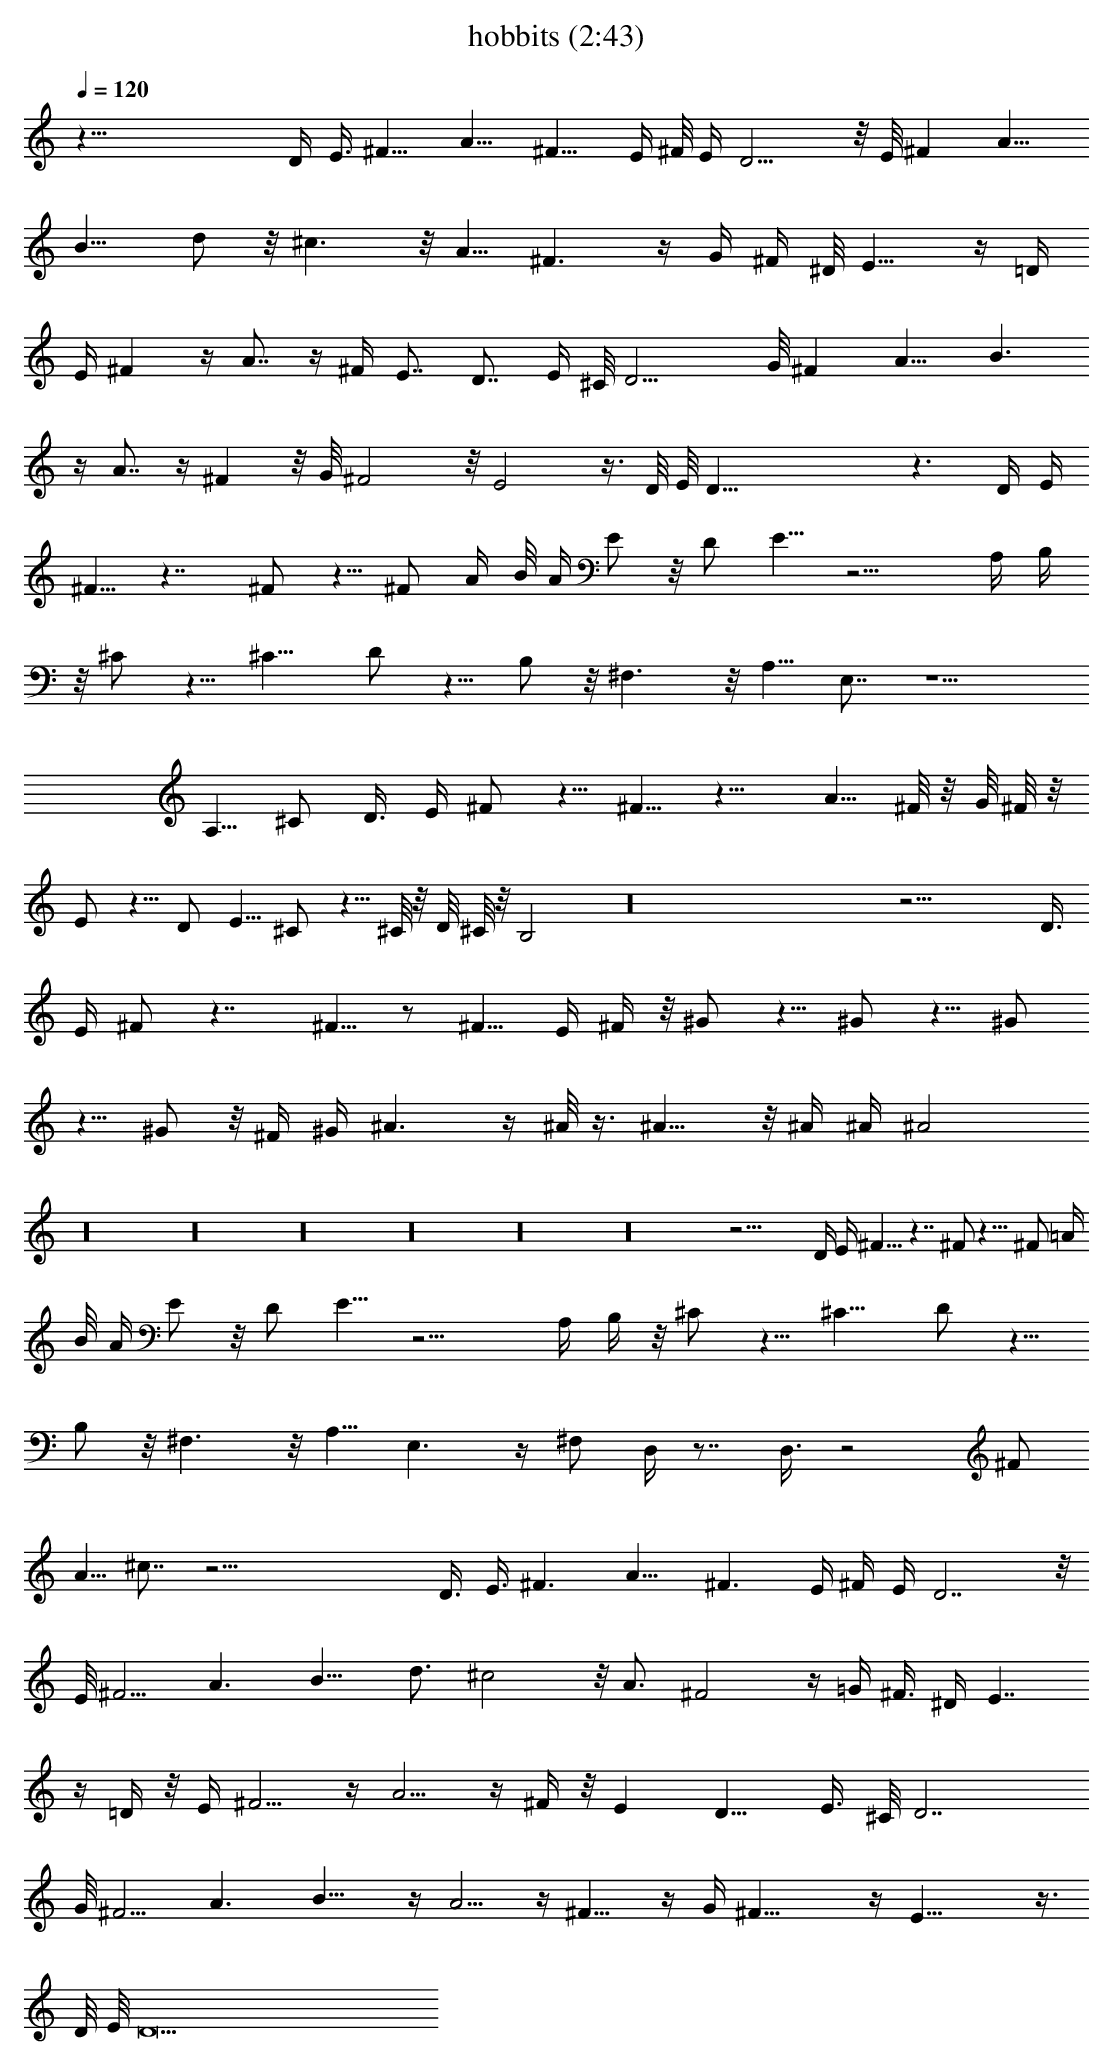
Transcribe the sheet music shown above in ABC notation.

X:1
T:hobbits (2:43)
L:1/4
Q:120
K:C
z73/8 D/4 E3/8 ^F9/8 A9/8 ^F9/8 E/4 ^F/8 E/4 D11/4 z/8 E/8 ^F A9/8
B9/8 d/2 z/8 ^c3/2 z/8 A5/8 ^F3/2 z/4 G/4 ^F/4 ^D/8 E11/8 z/4 =D/4
E/4 ^F z/4 A7/8 z/4 ^F/4 E7/8 D7/8 E/4 ^C/8 D11/4 G/8 ^F A9/8 B3/2
z/4 A7/8 z/4 ^F z/8 G/8 ^F2 z/8 E2 z3/8 D/8 E/8 D59/8 z3/2 D/4 E/4
^F5/8 z7/4 ^F/2 z5/8 ^F/2 A/4 B/8 A/4 E/2 z/8 D/2 E5/8 z9/4 A,/4 B,/4
z/8 ^C/2 z5/8 ^C9/8 D/2 z5/8 B,/2 z/8 ^F,3/2 z/8 A,5/8 E,7/8 z5/2
A,5/8 ^C/2 D3/8 E/4 ^F/2 z5/8 ^F5/8 z13/8 A5/8 ^F/8 z/8 G/8 ^F/8 z/8
E/2 z5/8 D/2 E5/8 ^C/2 z5/8 ^C/8 z/8 D/8 ^C/8 z/8 B,2 z16 z19/4 D3/8
E/4 ^F/2 z7/4 ^F5/8 z/2 ^F5/8 E/4 ^F/4 z/8 ^G/2 z5/8 ^G/2 z5/8 ^G/2
z5/8 ^G/2 z/8 ^F/4 ^G/4 ^A3/2 z/4 ^A/8 z3/8 ^A9/8 z/8 ^A/4 ^A/4 ^A2
z16 z16 z16 z16 z16 z16 z47/4 D/4 E/4 ^F5/8 z7/4 ^F/2 z5/8 ^F/2 =A/4
B/8 A/4 E/2 z/8 D/2 E5/8 z9/4 A,/4 B,/4 z/8 ^C/2 z5/8 ^C9/8 D/2 z5/8
B,/2 z/8 ^F,3/2 z/8 A,5/8 E,3/2 z/4 ^F,/2 D,/4 z7/8 D,3/8 z2 ^F/2
A5/8 ^c7/8 z51/4 D3/8 E3/8 ^F3/2 A11/8 ^F3/2 E/4 ^F/4 E/4 D7/2 z/8
E/8 ^F5/4 A3/2 B11/8 d3/4 ^c2 z/8 A3/4 ^F2 z/4 =G/4 ^F3/8 ^D/4 E7/4
z/4 =D/4 z/8 E/4 ^F5/4 z/4 A5/4 z/4 ^F/4 z/8 E D9/8 E3/8 ^C/8 D7/2
G/8 ^F5/4 A3/2 B15/8 z/4 A5/4 z/4 ^F9/8 z/4 G/4 ^F19/8 z/4 E21/8 z3/8
D/8 E/8 D25/2
